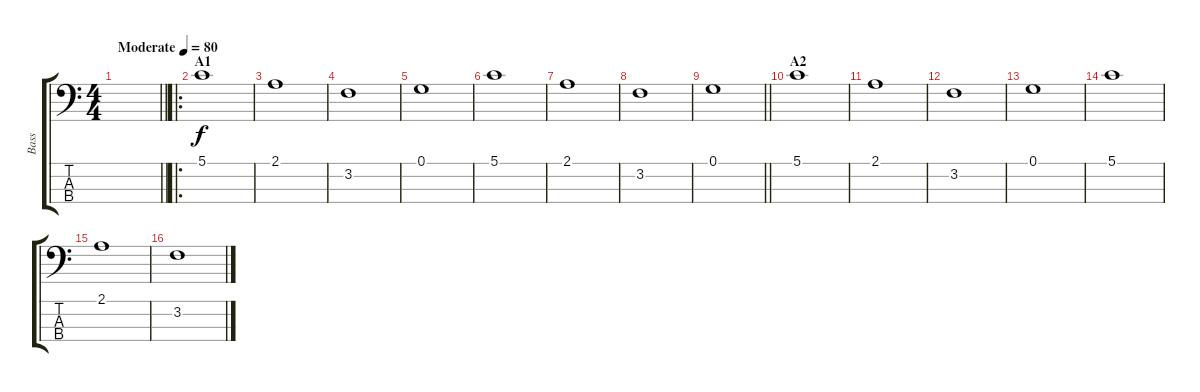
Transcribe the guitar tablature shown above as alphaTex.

\track ("Bass" "Bass") {instrument electricbassfinger}
\staff {score tabs}
\tuning (G2 D2 A1 E1) {hide}
\ts (4 4)
\tempo (80 "Moderate")
\clef f4
\barLineRight lightlight
\ks c
|
\ro
\section ("" "A1")
5.1.1 |
2.1.1 |
3.2.1 |
0.1.1 |
5.1.1 |
2.1.1 |
3.2.1 |
\barLineRight lightlight
0.1.1 |
\section ("" "A2")
5.1.1 |
2.1.1 |
3.2.1 |
0.1.1 |
5.1.1 |
2.1.1 |
3.2.1
